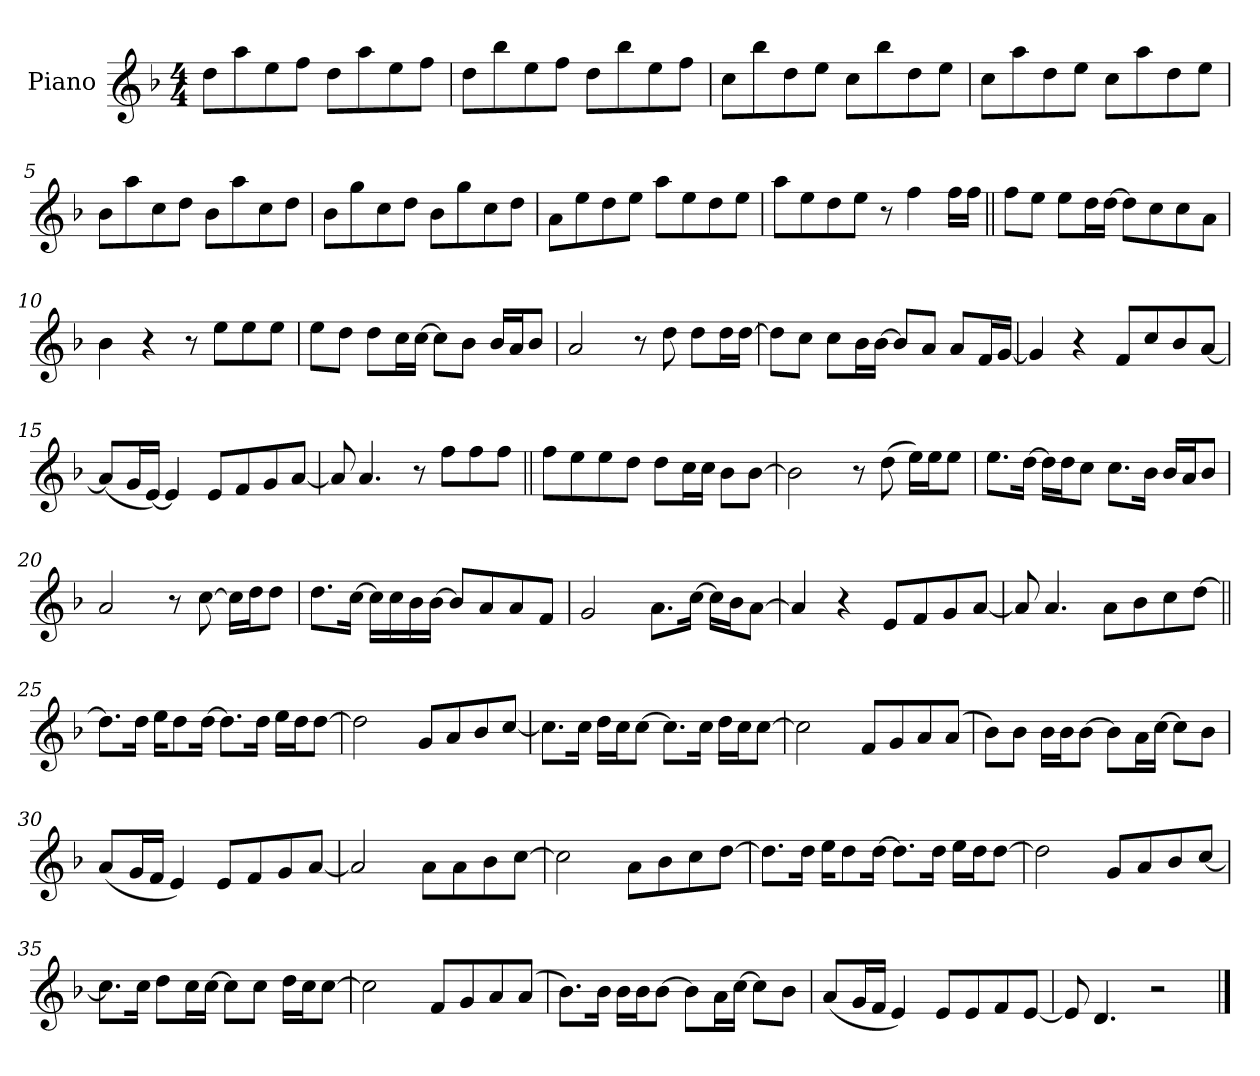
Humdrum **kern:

**kern
*part1
*staff1
*I"Piano
*I'Pno.
*clefG2
*k[b-]
*M4/4
*MM94
=1
8dd!L
8aa!
8ee!
8ff!J
8dd!L
8aa!
8ee!
8ff!J
=2
8dd!L
8bb-!
8ee!
8ff!J
8dd!L
8bb-!
8ee!
8ff!J
=3
8cc!L
8bb-!
8dd!
8ee!J
8cc!L
8bb-!
8dd!
8ee!J
=4
8cc!L
8aa!
8dd!
8ee!J
8cc!L
8aa!
8dd!
8ee!J
=5
8b-!L
8aa!
8cc!
8dd!J
8b-!L
8aa!
8cc!
8dd!J
=6
8b-!L
8gg!
8cc!
8dd!J
8b-!L
8gg!
8cc!
8dd!J
=7
8a!L
8ee!
8dd!
8ee!J
8aa!L
8ee!
8dd!
8ee!J
=8
8aa!L
8ee!
8dd!
8ee!J
8r
4ff
16ffLL
16ffJJ
=9||
8ffL
8eeJ
8eeL
16ddL
[16ddJJ
8ddL]
8cc
8cc
8aJ
=10
4b-
4r
8r
8eeL
8ee
8eeJ
=11
8eeL
8ddJ
8ddL
16ccL
[16ccJJ
8ccL]
8b-J
16b-LL
16aJ
8b-J
=12
2a
8r
8dd
8ddL
16ddL
[16ddJJ
=13
8ddL]
8ccJ
8ccL
16b-L
[16b-JJ
8b-L]
8aJ
8aL
16fL
[16gJJ
=14
4g]
4r
8fL
8cc
8b-
[8aJ
=15
(<8aL]
16gL
[16eJJ)
4e]
8eL
8f
8g
[8aJ
=16
8a]
4.a
8r
8ffL
8ff
8ffJ
=17||
8ffL
8ee
8ee
8ddJ
8ddL
16ccL
16ccJJ
8b-L
[8b-J
=18
2b-]
8r
(>8dd
16eeLL)
16eeJ
8eeJ
=19
8.eeL
[16ddJk
16ddLL]
16ddJ
8ccJ
8.ccL
16b-Jk
16b-LL
16aJ
8b-J
=20
2a
8r
[8cc
16ccLL]
16ddJ
8ddJ
=21
8.ddL
[16ccJk
16ccLL]
16cc
16b-
[16b-JJ
8b-L]
8a
8a
8fJ
=22
2g
8.aL
[16ccJk
16ccLL]
16b-J
[8aJ
=23
4a]
4r
8eL
8f
8g
[8aJ
=24
8a]
4.a
8aL
8b-
8cc
[8ddJ
=25||
8.ddL]
16ddJk
16eeKL
8dd
[16ddJk
8.ddL]
16ddJk
16eeLL
16ddJ
[8ddJ
=26
2dd]
8gL
8a
8b-
[8ccJ
=27
8.ccL]
16ccJk
16ddLL
16ccJ
[8ccJ
8.ccL]
16ccJk
16ddLL
16ccJ
[8ccJ
=28
2cc]
8fL
8g
8a
(<8aJ
=29
8b-L)
8b-J
16b-LL
16b-J
[8b-J
8b-L]
16aL
[16ccJJ
8ccL]
8b-J
=30
(<8aL
16gL
16fJJ
4e)
8eL
8f
8g
[8aJ
=31
2a]
8aL
8a
8b-
[8ccJ
=32
2cc]
8aL
8b-
8cc
[8ddJ
=33
8.ddL]
16ddJk
16eeKL
8dd
[16ddJk
8.ddL]
16ddJk
16eeLL
16ddJ
[8ddJ
=34
2dd]
8gL
8a
8b-
[8ccJ
=35
8.ccL]
16ccJk
8ddL
16ccL
[16ccJJ
8ccL]
8ccJ
16ddLL
16ccJ
[8ccJ
=36
2cc]
8fL
8g
8a
(<8aJ
=37
8.b-L)
16b-Jk
16b-LL
16b-J
[8b-J
8b-L]
16aL
[16ccJJ
8ccL]
8b-J
=38
(<8aL
16gL
16fJJ
4e)
8eL
8e
8f
[8eJ
=39
8e]
4.d
2r
==
*-
